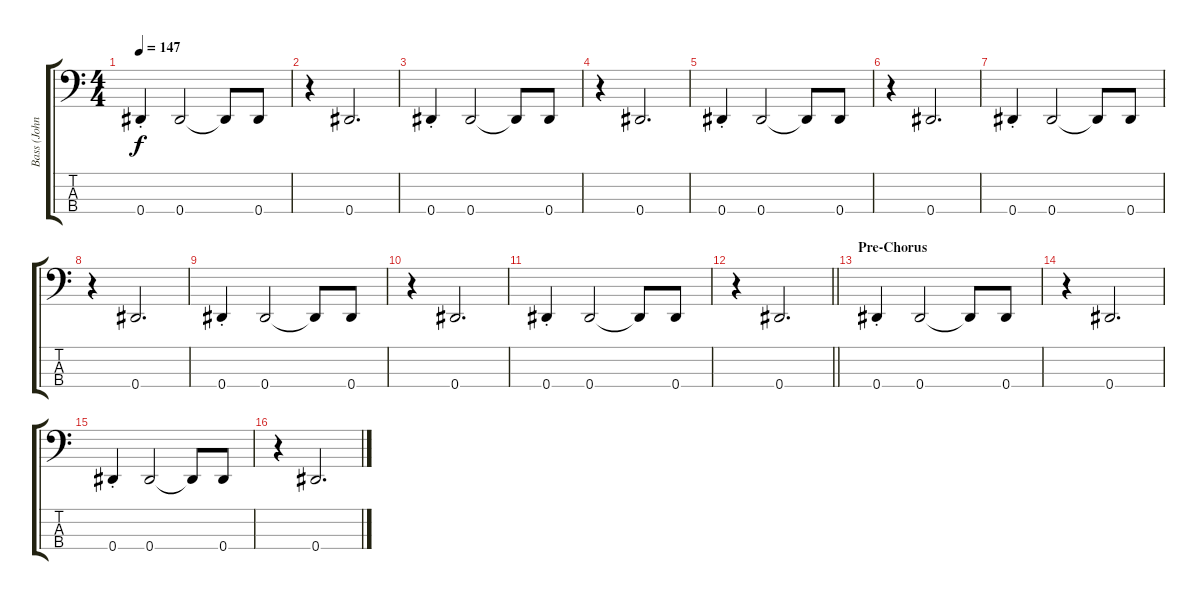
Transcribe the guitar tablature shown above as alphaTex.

\track ("Bass (Johnny Griparic)" "Bass (John") {instrument electricbasspick}
\staff {score tabs}
\tuning (Gb2 Db2 Ab1 Eb1) {hide}
\ts (4 4)
\tempo 147
\clef f4
\ks c
0.4{st}.4{dy f} 0.4.2 0.4{t}.8 0.4.8 |
r.4 0.4.2{d} |
0.4{st}.4 0.4.2 0.4{t}.8 0.4.8 |
r.4 0.4.2{d} |
0.4{st}.4 0.4.2 0.4{t}.8 0.4.8 |
r.4 0.4.2{d} |
0.4{st}.4 0.4.2 0.4{t}.8 0.4.8 |
r.4 0.4.2{d} |
0.4{st}.4 0.4.2 0.4{t}.8 0.4.8 |
r.4 0.4.2{d} |
0.4{st}.4 0.4.2 0.4{t}.8 0.4.8 |
\barLineRight lightlight
r.4 0.4.2{d} |
\section ("" "Pre-Chorus")
0.4{st}.4 0.4.2 0.4{t}.8 0.4.8 |
r.4 0.4.2{d} |
0.4{st}.4 0.4.2 0.4{t}.8 0.4.8 |
r.4 0.4.2{d}
